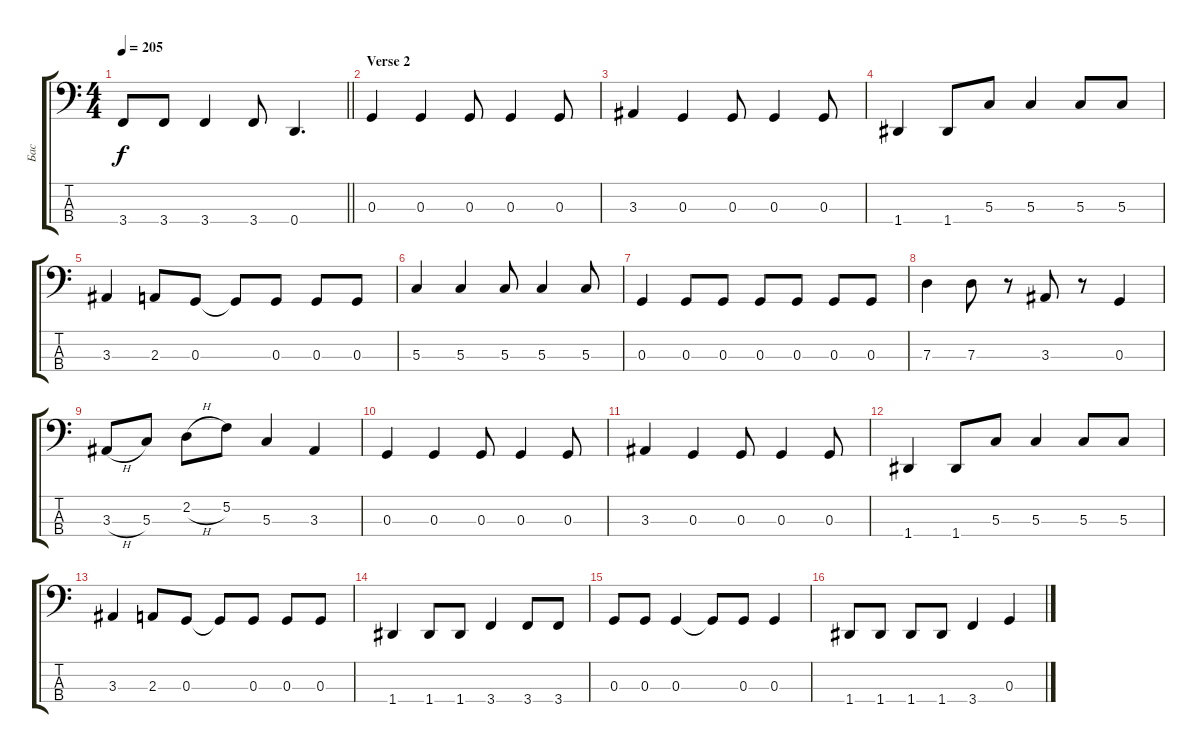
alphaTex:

\track ("Бас" "Бас") {instrument electricbassfinger}
\staff {score tabs}
\tuning (F2 C2 G1 D1) {hide}
\ts (4 4)
\tempo 205
\clef f4
\barLineRight lightlight
\ks aminor
3.4{t}.8{dy f} 3.4.8 3.4.4 3.4.8 0.4.4{d} |
\section ("" "Verse 2")
0.3.4 0.3.4 0.3.8 0.3.4 0.3.8 |
3.3.4 0.3.4 0.3.8 0.3.4 0.3.8 |
1.4.4 1.4.8 5.3.8 5.3.4 5.3.8 5.3.8 |
3.3.4 2.3.8 0.3.8 0.3{t}.8 0.3.8 0.3.8 0.3.8 |
5.3.4 5.3.4 5.3.8 5.3.4 5.3.8 |
0.3.4 0.3.8 0.3.8 0.3.8 0.3.8 0.3.8 0.3.8 |
7.3.4 7.3.8 r.8 3.3.8 r.8 0.3.4 |
3.3{h}.8 5.3.8 2.2{h}.8 5.2.8 5.3.4 3.3.4 |
0.3.4 0.3.4 0.3.8 0.3.4 0.3.8 |
3.3.4 0.3.4 0.3.8 0.3.4 0.3.8 |
1.4.4 1.4.8 5.3.8 5.3.4 5.3.8 5.3.8 |
3.3.4 2.3.8 0.3.8 0.3{t}.8 0.3.8 0.3.8 0.3.8 |
1.4.4 1.4.8 1.4.8 3.4.4 3.4.8 3.4.8 |
0.3.8 0.3.8 0.3.4 0.3{t}.8 0.3.8 0.3.4 |
1.4.8 1.4.8 1.4.8 1.4.8 3.4.4 0.3.4
